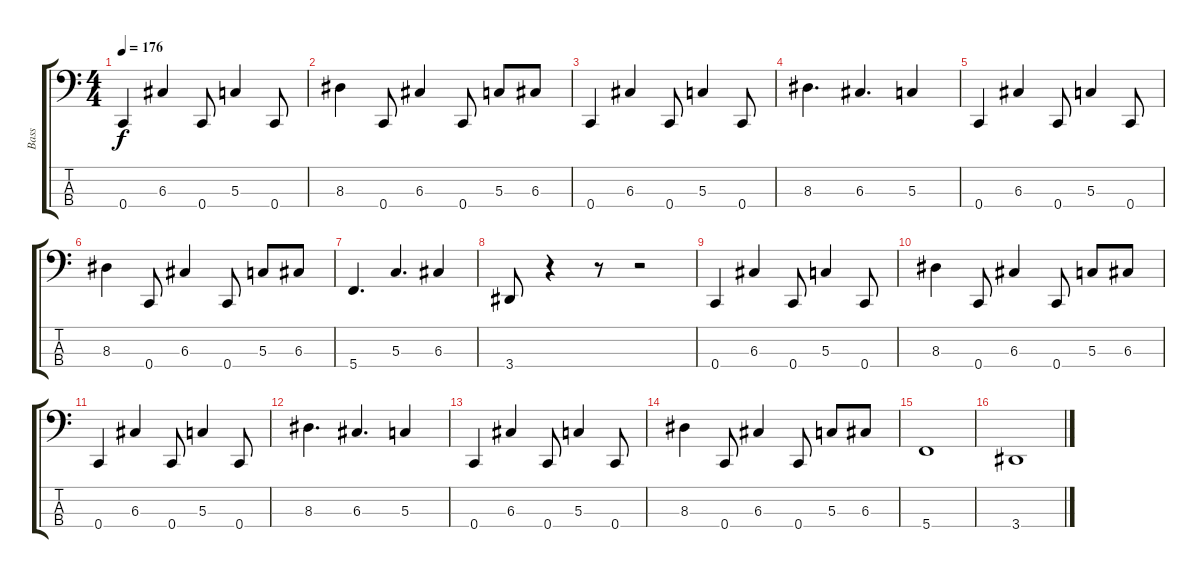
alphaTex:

\track ("Bass" "Bass") {instrument electricbasspick}
\staff {score tabs}
\tuning (F2 C2 G1 C1) {hide}
\ts (4 4)
\tempo 176
\clef f4
\ks c
0.4.4{dy f instrument electricbasspick} 6.3.4 0.4.8 5.3.4 0.4.8 |
8.3.4 0.4.8 6.3.4 0.4.8 5.3.8 6.3.8 |
0.4.4 6.3.4 0.4.8 5.3.4 0.4.8 |
8.3.4{d} 6.3.4{d} 5.3.4 |
0.4.4 6.3.4 0.4.8 5.3.4 0.4.8 |
8.3.4 0.4.8 6.3.4 0.4.8 5.3.8 6.3.8 |
5.4.4{d} 5.3.4{d} 6.3.4 |
3.4.8 r.4 r.8 r.2 |
0.4.4 6.3.4 0.4.8 5.3.4 0.4.8 |
8.3.4 0.4.8 6.3.4 0.4.8 5.3.8 6.3.8 |
0.4.4 6.3.4 0.4.8 5.3.4 0.4.8 |
8.3.4{d} 6.3.4{d} 5.3.4 |
0.4.4 6.3.4 0.4.8 5.3.4 0.4.8 |
8.3.4 0.4.8 6.3.4 0.4.8 5.3.8 6.3.8 |
5.4.1 |
3.4.1
